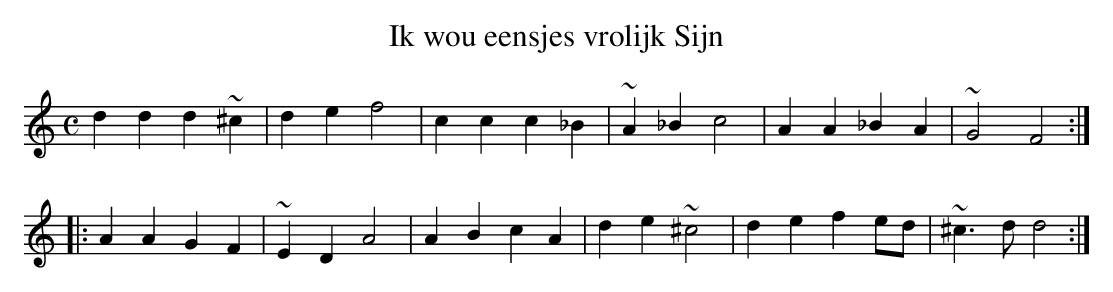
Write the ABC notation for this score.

X:1
T:Ik wou eensjes vrolijk Sijn
M:C
K:Ddor
d2d2d2~^c2|d2e2f4|c2c2c2_B2|~A2_B2c4|A2A2_B2A2|~G4F4:|
|:A2A2G2F2|~E2D2A4|A2B2c2A2|d2e2~^c4|d2e2f2ed|~^c3dd4:|
